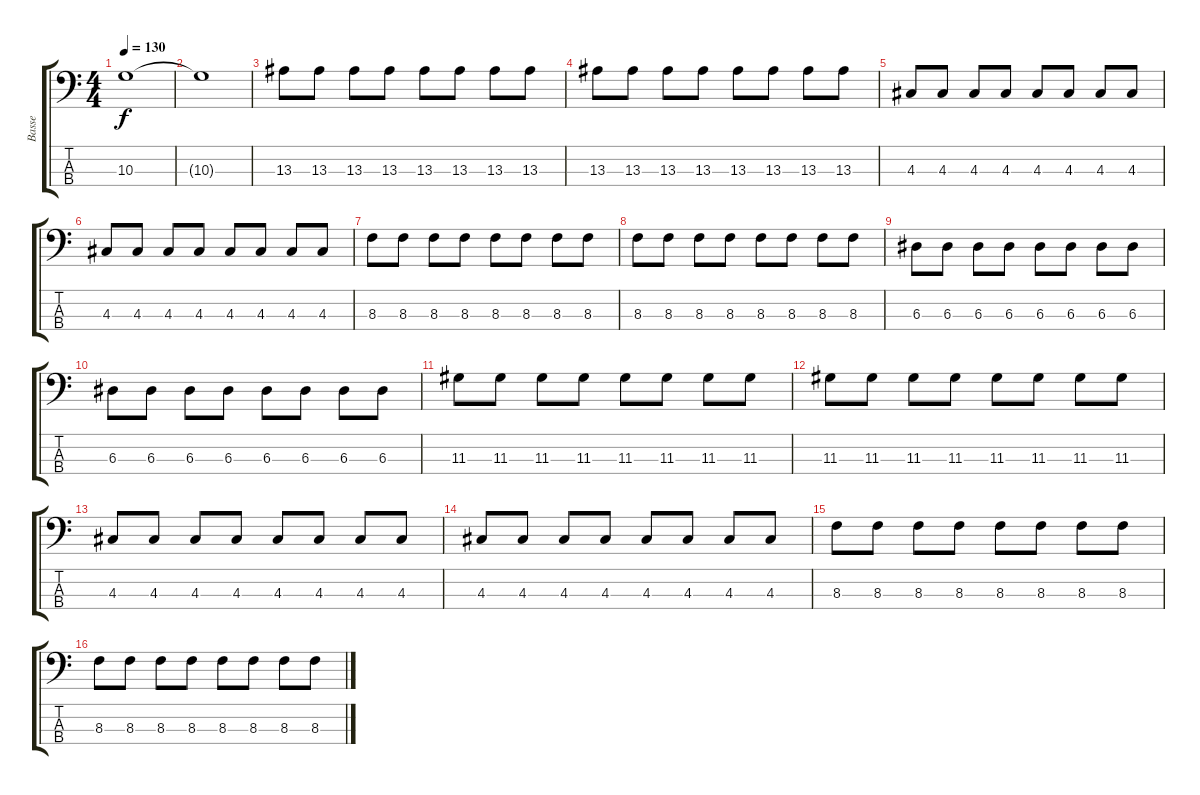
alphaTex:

\track ("Basse" "Basse") {instrument electricbassfinger}
\staff {score tabs}
\tuning (G2 D2 A1 E1) {hide}
\ts (4 4)
\tempo 130
\clef f4
\ks c
10.3.1{dy f} |
10.3{t}.1 |
13.3.8 13.3.8 13.3.8 13.3.8 13.3.8 13.3.8 13.3.8 13.3.8 |
13.3.8 13.3.8 13.3.8 13.3.8 13.3.8 13.3.8 13.3.8 13.3.8 |
4.3.8 4.3.8 4.3.8 4.3.8 4.3.8 4.3.8 4.3.8 4.3.8 |
4.3.8 4.3.8 4.3.8 4.3.8 4.3.8 4.3.8 4.3.8 4.3.8 |
8.3.8 8.3.8 8.3.8 8.3.8 8.3.8 8.3.8 8.3.8 8.3.8 |
8.3.8 8.3.8 8.3.8 8.3.8 8.3.8 8.3.8 8.3.8 8.3.8 |
6.3.8 6.3.8 6.3.8 6.3.8 6.3.8 6.3.8 6.3.8 6.3.8 |
6.3.8 6.3.8 6.3.8 6.3.8 6.3.8 6.3.8 6.3.8 6.3.8 |
11.3.8 11.3.8 11.3.8 11.3.8 11.3.8 11.3.8 11.3.8 11.3.8 |
11.3.8 11.3.8 11.3.8 11.3.8 11.3.8 11.3.8 11.3.8 11.3.8 |
4.3.8 4.3.8 4.3.8 4.3.8 4.3.8 4.3.8 4.3.8 4.3.8 |
4.3.8 4.3.8 4.3.8 4.3.8 4.3.8 4.3.8 4.3.8 4.3.8 |
8.3.8 8.3.8 8.3.8 8.3.8 8.3.8 8.3.8 8.3.8 8.3.8 |
8.3.8 8.3.8 8.3.8 8.3.8 8.3.8 8.3.8 8.3.8 8.3.8
